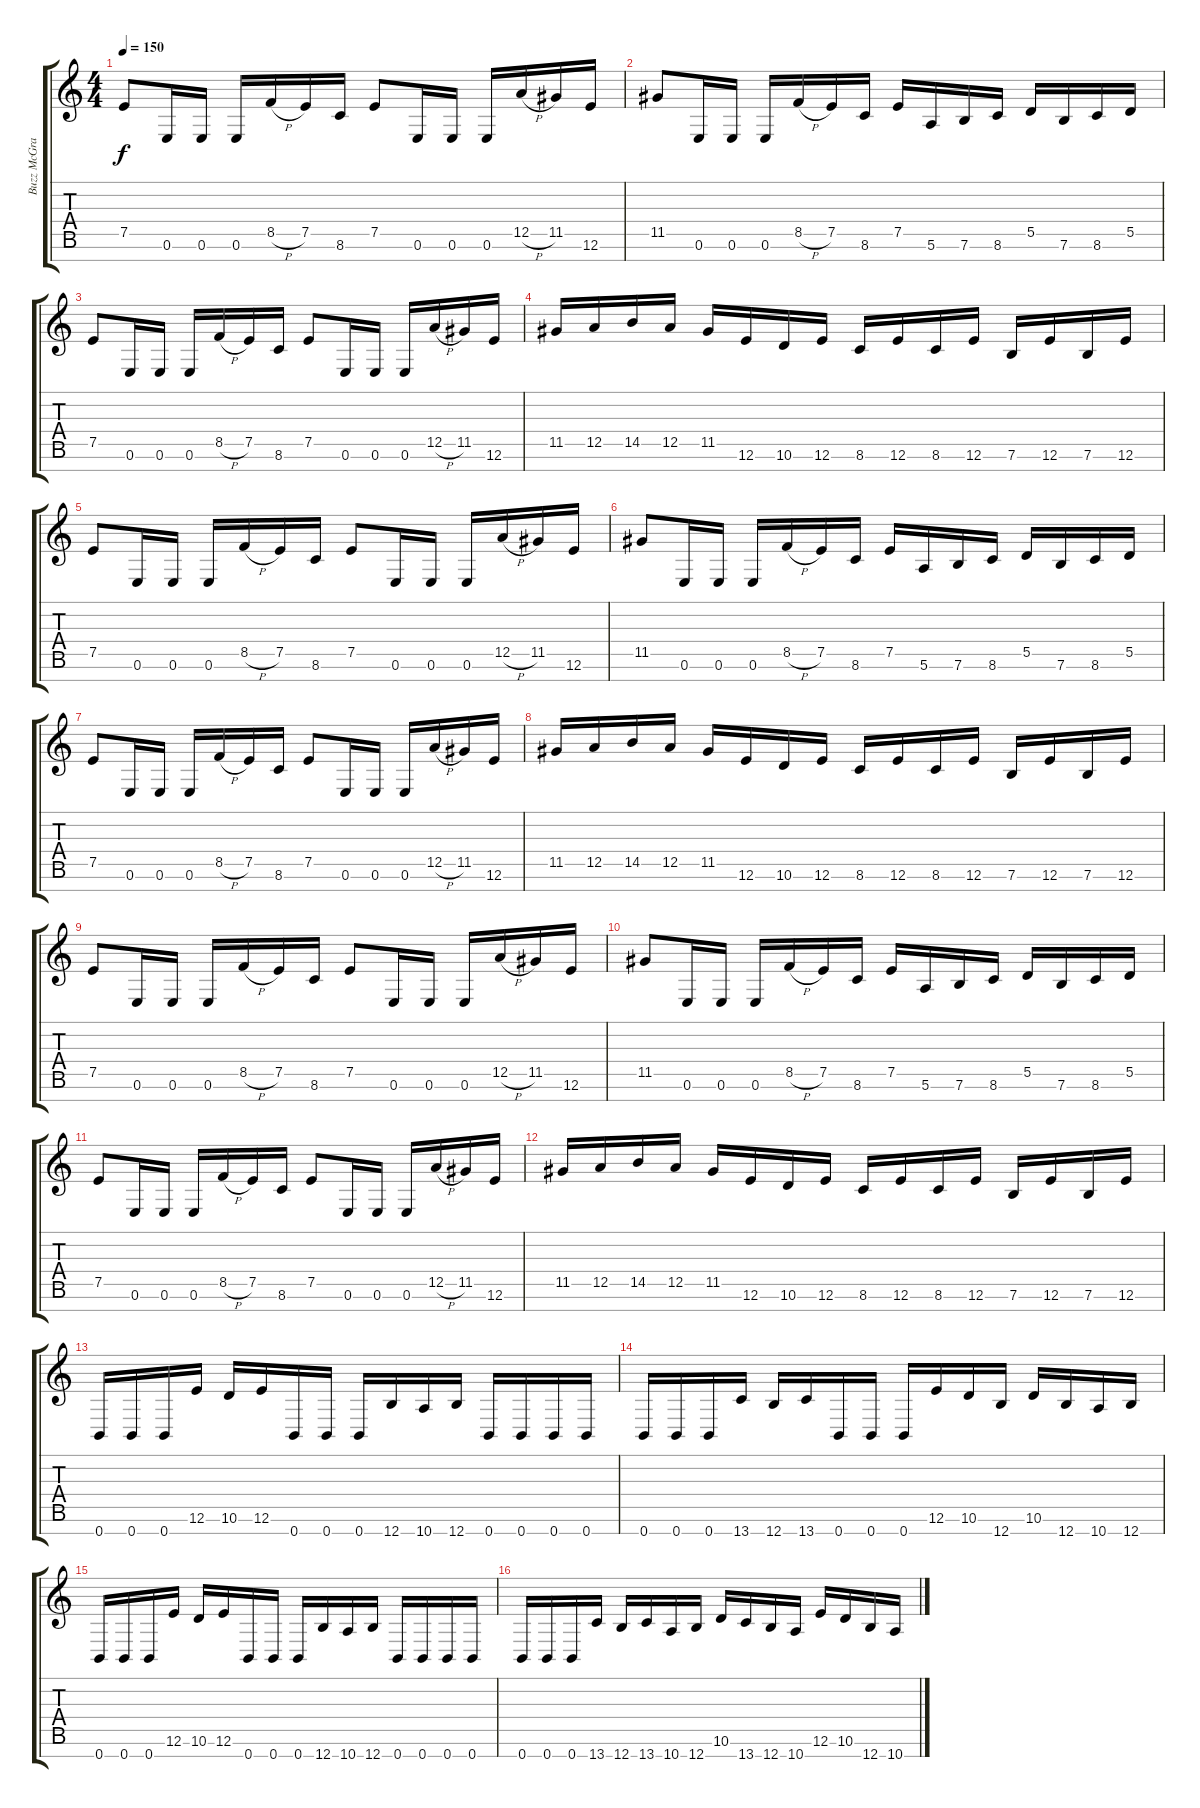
\track ("Buzz McGrath" "Buzz McGra") {instrument distortionguitar}
\staff {score tabs}
\tuning (E4 B3 G3 D3 A2 E2 B1) {hide}
\ts (4 4)
\tempo 150
\clef g2
\ks c
7.5.8{dy f instrument distortionguitar} 0.6.16 0.6.16 0.6.16 8.5{h}.16 7.5.16 8.6.16 7.5.8 0.6.16 0.6.16 0.6.16 12.5{h}.16 11.5.16 12.6.16 |
11.5.8 0.6.16 0.6.16 0.6.16 8.5{h}.16 7.5.16 8.6.16 7.5.16 5.6.16 7.6.16 8.6.16 5.5.16 7.6.16 8.6.16 5.5.16 |
7.5.8 0.6.16 0.6.16 0.6.16 8.5{h}.16 7.5.16 8.6.16 7.5.8 0.6.16 0.6.16 0.6.16 12.5{h}.16 11.5.16 12.6.16 |
11.5.16 12.5.16 14.5.16 12.5.16 11.5.16 12.6.16 10.6.16 12.6.16 8.6.16 12.6.16 8.6.16 12.6.16 7.6.16 12.6.16 7.6.16 12.6.16 |
7.5.8 0.6.16 0.6.16 0.6.16 8.5{h}.16 7.5.16 8.6.16 7.5.8 0.6.16 0.6.16 0.6.16 12.5{h}.16 11.5.16 12.6.16 |
11.5.8 0.6.16 0.6.16 0.6.16 8.5{h}.16 7.5.16 8.6.16 7.5.16 5.6.16 7.6.16 8.6.16 5.5.16 7.6.16 8.6.16 5.5.16 |
7.5.8 0.6.16 0.6.16 0.6.16 8.5{h}.16 7.5.16 8.6.16 7.5.8 0.6.16 0.6.16 0.6.16 12.5{h}.16 11.5.16 12.6.16 |
11.5.16 12.5.16 14.5.16 12.5.16 11.5.16 12.6.16 10.6.16 12.6.16 8.6.16 12.6.16 8.6.16 12.6.16 7.6.16 12.6.16 7.6.16 12.6.16 |
7.5.8 0.6.16 0.6.16 0.6.16 8.5{h}.16 7.5.16 8.6.16 7.5.8 0.6.16 0.6.16 0.6.16 12.5{h}.16 11.5.16 12.6.16 |
11.5.8 0.6.16 0.6.16 0.6.16 8.5{h}.16 7.5.16 8.6.16 7.5.16 5.6.16 7.6.16 8.6.16 5.5.16 7.6.16 8.6.16 5.5.16 |
7.5.8 0.6.16 0.6.16 0.6.16 8.5{h}.16 7.5.16 8.6.16 7.5.8 0.6.16 0.6.16 0.6.16 12.5{h}.16 11.5.16 12.6.16 |
11.5.16 12.5.16 14.5.16 12.5.16 11.5.16 12.6.16 10.6.16 12.6.16 8.6.16 12.6.16 8.6.16 12.6.16 7.6.16 12.6.16 7.6.16 12.6.16 |
0.7.16 0.7.16 0.7.16 12.6.16 10.6.16 12.6.16 0.7.16 0.7.16 0.7.16 12.7.16 10.7.16 12.7.16 0.7.16 0.7.16 0.7.16 0.7.16 |
0.7.16 0.7.16 0.7.16 13.7.16 12.7.16 13.7.16 0.7.16 0.7.16 0.7.16 12.6.16 10.6.16 12.7.16 10.6.16 12.7.16 10.7.16 12.7.16 |
0.7.16 0.7.16 0.7.16 12.6.16 10.6.16 12.6.16 0.7.16 0.7.16 0.7.16 12.7.16 10.7.16 12.7.16 0.7.16 0.7.16 0.7.16 0.7.16 |
0.7.16 0.7.16 0.7.16 13.7.16 12.7.16 13.7.16 10.7.16 12.7.16 10.6.16 13.7.16 12.7.16 10.7.16 12.6.16 10.6.16 12.7.16 10.7.16
